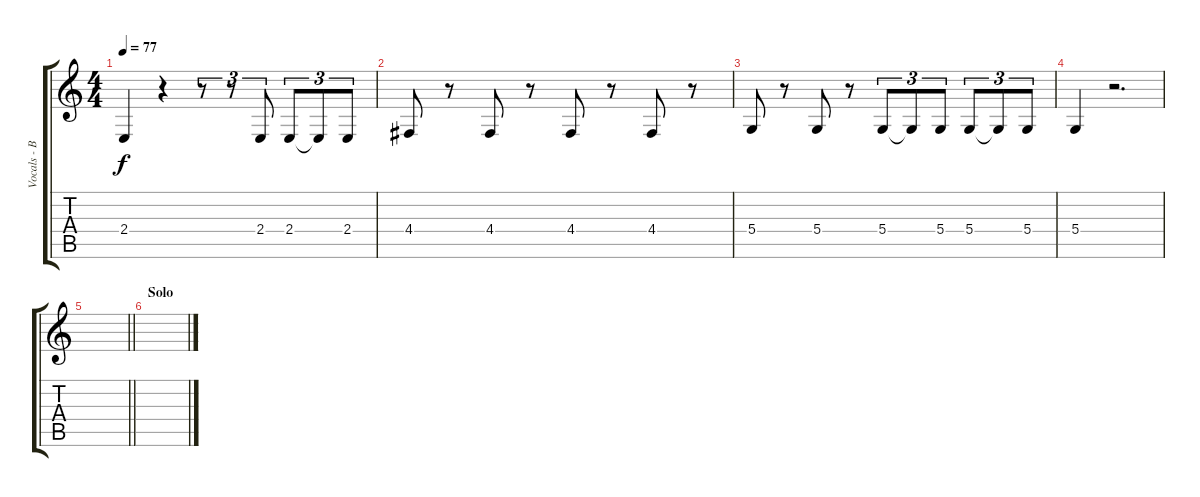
\track ("Vocals - Bon" "Vocals - B") {instrument harmonica}
\staff {score tabs}
\tuning (E4 B3 G3 D3 A2 E2) {hide}
\ts (4 4)
\tempo 77
\clef g2
\ks c
2.4.4{dy f} r.4 r.8{tu (3 2)} r.8{tu (3 2)} 2.4.8{tu (3 2)} 2.4.8{tu (3 2)} 2.4{t}.8{tu (3 2)} 2.4.8{tu (3 2)} |
4.4.8 r.8 4.4.8 r.8 4.4.8 r.8 4.4.8 r.8 |
5.4.8 r.8 5.4.8 r.8 5.4.8{tu (3 2)} 5.4{t}.8{tu (3 2)} 5.4.8{tu (3 2)} 5.4.8{tu (3 2)} 5.4{t}.8{tu (3 2)} 5.4.8{tu (3 2)} |
5.4.4 r.2{d} |
\barLineRight lightlight
|
\section ("" "Solo")
